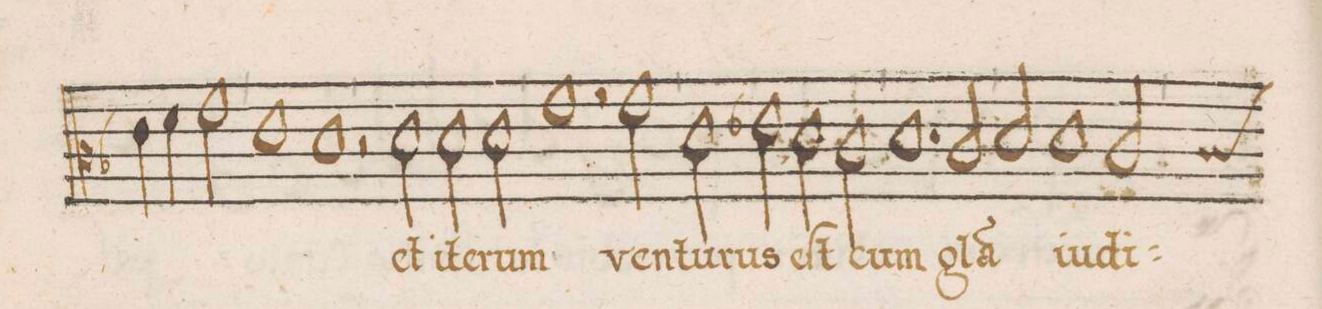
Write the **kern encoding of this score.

**kern	**text
*I"TENOR	*
*clefC3	*
*k[b-]	*
*met(C|)	*
*M2/1	*
4e\	.
4f\	.
2g\	.
=106	=106
1e\	.
1d\	-tris
*	*Xij
=107	=107
2r	.
2d\	et
2d\	i-
2d\	-te-
=108	=108
1g\	-rum
2r	.
2g\	ven-
=109	=109
2d\	-tu-
2e-X\	-rus
2d\	eſt
2c\	cum
=110	=110
1.d\	gl(o-
2c/	-ri)-
=111	=111
2d/	-a
1d\	iu-
*custos:c	*
2c/	-di-
=112	=112
*-	*-
